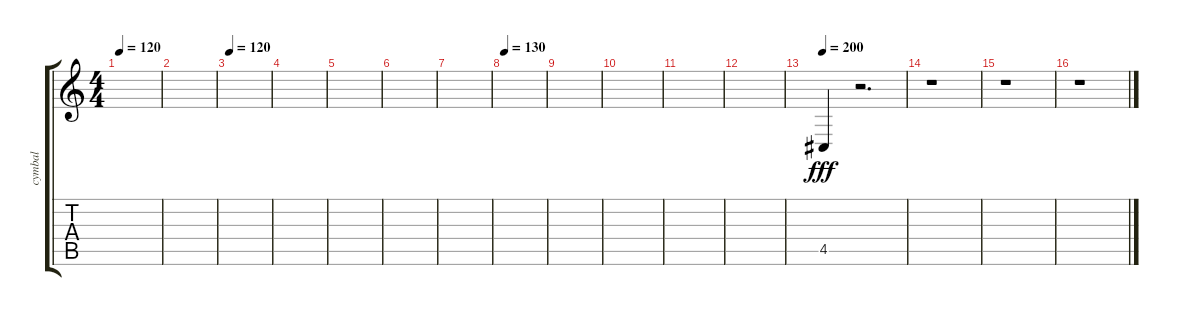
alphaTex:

\track ("cymbal" "cymbal") {instrument reversecymbal}
\staff {score tabs}
\tuning (E4 B3 G3 D3 A2 E2) {hide}
\ts (4 4)
\tempo 120
\clef g2
\ks c
|
|
\tempo 120
|
|
|
|
|
\tempo 130
|
|
|
|
|
\tempo 200
4.5.4{dy fff} r.2{d} |
r.1 |
r.1 |
r.1
